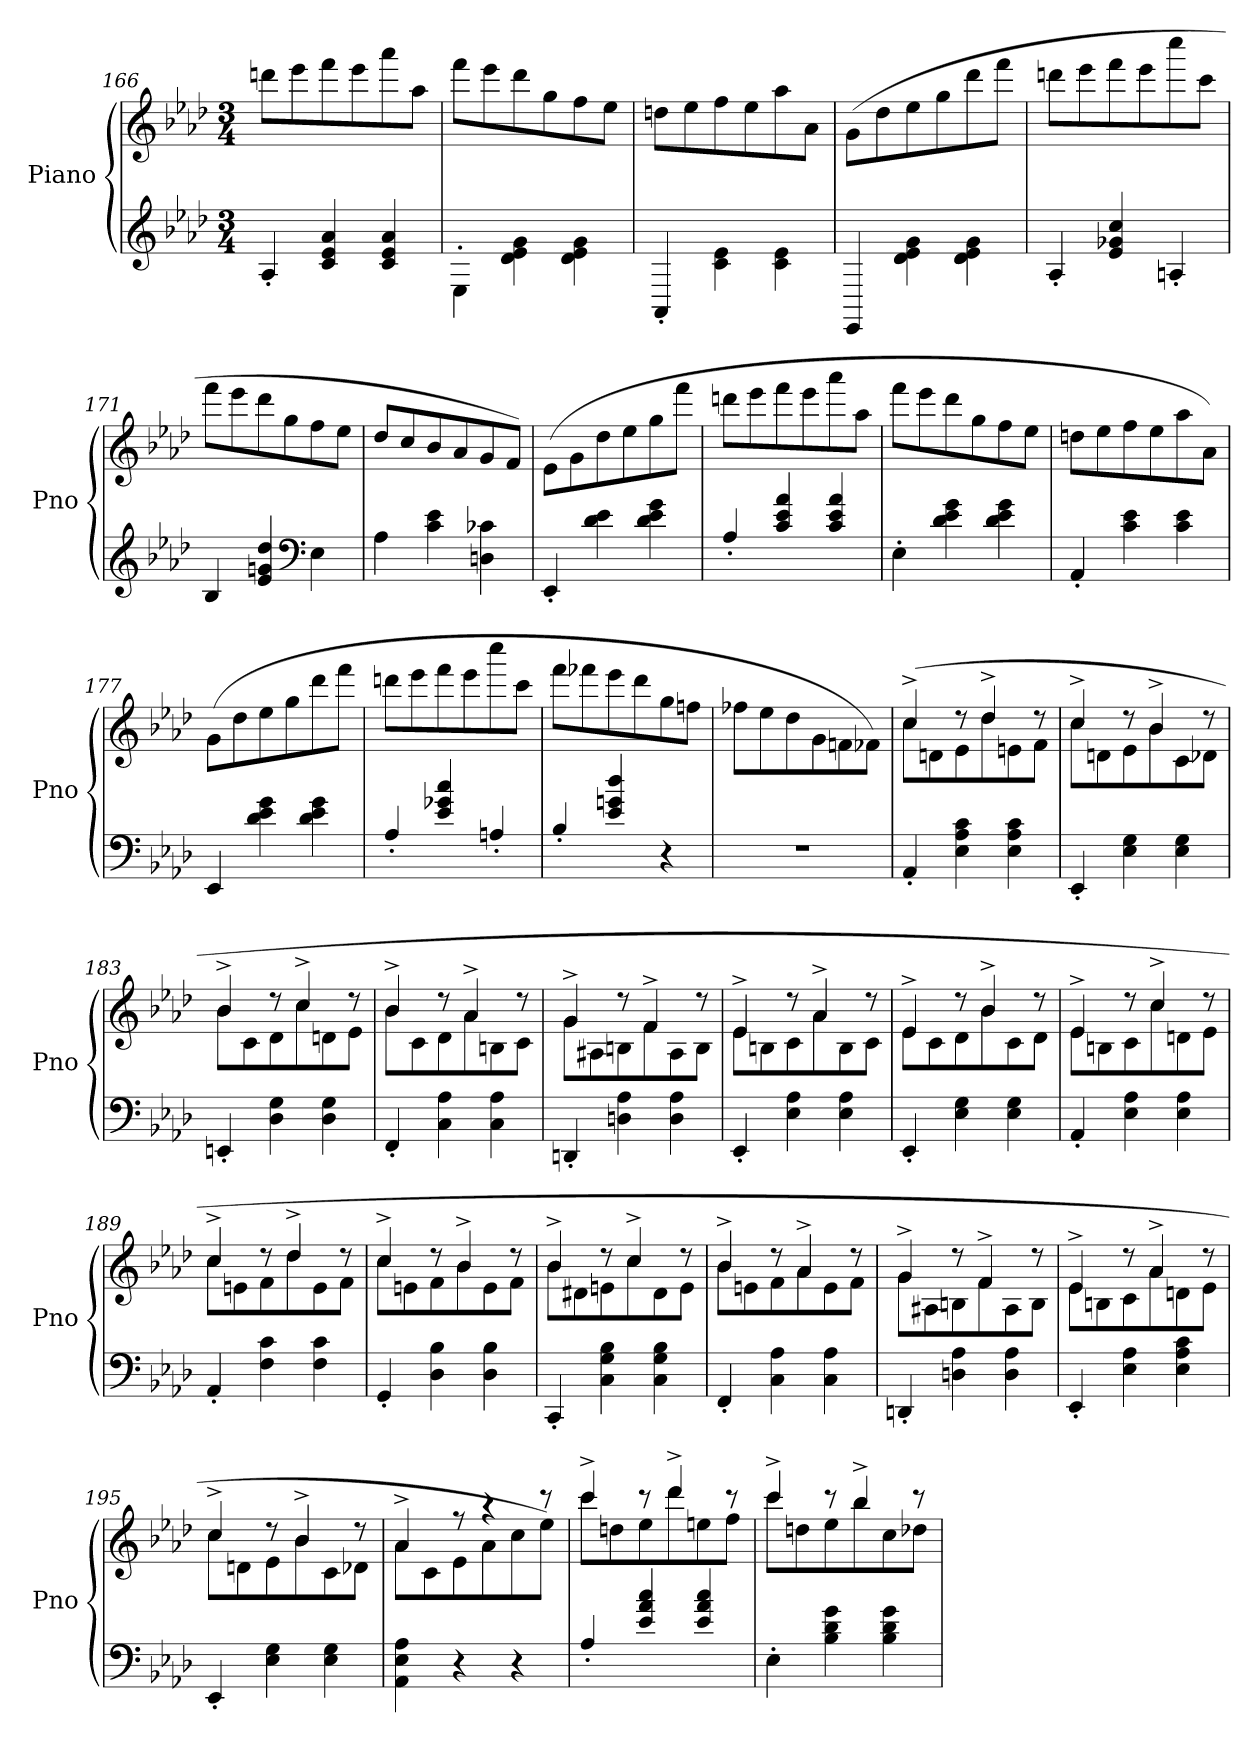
**kern	**kern
*part1	*part1
*staff2	*staff1
*I"Piano	*
*I'Pno	*
*clefG2	*clefG2
*k[b-e-a-d-]	*k[b-e-a-d-]
*M3/4	*M3/4
=166	=166
4A-'/	8dddn\L
.	8eee-\
4c/ 4e-/ 4a-/	8fff\
.	8eee-\
4c/ 4e-/ 4a-/	8aaa-\
.	8aa-\J
=167	=167
4E-'\	8fff\L
.	8eee-\
4d-\ 4e-\ 4g\	8ddd-\
.	8gg\
4d-\ 4e-\ 4g\	8ff\
.	8ee-\J
=168	=168
4AA-'/	8ddn\L
.	8ee-\
4c\ 4e-\	8ff\
.	8ee-\
4c\ 4e-\	8aa-\
.	8a-\J
=169	=169
4EE-/	(8g\L
.	8dd-\
4d-\ 4e-\ 4g\	8ee-\
.	8gg\
4d-\ 4e-\ 4g\	8ddd-\
.	8fff\J
=170	=170
4A-'/	8dddn\L
.	8eee-\
4e-/ 4g-X/ 4cc/	8fff\
.	8eee-\
4An'/	8cccc\
.	8ccc\J
=171	=171
4B-/	8fff\L
.	8eee-\
4e-/ 4gn/ 4dd-/	8ddd-\
.	8gg\
*clefF4	*
4E-\	8ff\
.	8ee-\J
=172	=172
4A-\	8dd-/L
.	8cc/
4c\ 4e-\	8b-/
.	8a-/
4Dn\ 4c-X\	8g/
.	8f/J)
=173	=173
4EE-'/	(8e-\L
.	8g\
4d-\ 4e-\	8dd-\
.	8ee-\
4d-\ 4e-\ 4g\	8gg\
.	8fff\J
=174	=174
4A-'/	8dddn\L
.	8eee-\
4c/ 4e-/ 4a-/	8fff\
.	8eee-\
4c/ 4e-/ 4a-/	8aaa-\
.	8aa-\J
=175	=175
4E-'\	8fff\L
.	8eee-\
4d-\ 4e-\ 4g\	8ddd-\
.	8gg\
4d-\ 4e-\ 4g\	8ff\
.	8ee-\J
=176	=176
4AA-'/	8ddn\L
.	8ee-\
4c\ 4e-\	8ff\
.	8ee-\
4c\ 4e-\	8aa-\
.	8a-\J)
=177	=177
4EE-/	(8g\L
.	8dd-\
4d-\ 4e-\ 4g\	8ee-\
.	8gg\
4d-\ 4e-\ 4g\	8ddd-\
.	8fff\J
=178	=178
4A-'/	8dddn\L
.	8eee-\
4e-/ 4g-X/ 4cc/	8fff\
.	8eee-\
4An'/	8cccc\
.	8ccc\J
=179	=179
4B-'/	8fff\L
.	8fff-X\
4e-/ 4gn/ 4dd-/	8eee-\
.	8ddd-\
4r	8gg\
.	8ffn\J
=180	=180
2.r	8ff-X\L
.	8ee-\
.	8dd-\
.	8g\
.	8fn\
.	8f-X\J)
=181	=181
*	*^
4AA-'/	(4cc^/	8cc\L
.	.	8dn\
4E-\ 4A-\ 4c\	8r	8e-\
.	4dd-^/	8dd-\
4E-\ 4A-\ 4c\	.	8en\
.	8r	8f\J
=182	=182	=182
4EE-'/	4cc^/	8cc\L
.	.	8dn\
4E-\ 4G\	8r	8e-\
.	4b-^/	8b-\
4E-\ 4G\	.	8c\
.	8r	8d-X\J
=183	=183	=183
4EEn'/	4b-^/	8b-\L
.	.	8c\
4D-\ 4G\	8r	8d-\
.	4cc^/	8cc\
4D-\ 4G\	.	8dn\
.	8r	8e-\J
=184	=184	=184
4FF'/	4b-^/	8b-\L
.	.	8c\
4C\ 4A-\	8r	8d-\
.	4a-^/	8a-\
4C\ 4A-\	.	8Bn\
.	8r	8c\J
=185	=185	=185
4DDn'/	4g^/	8g\L
.	.	8A#X\
4Dn\ 4A-\	8r	8Bn\
.	4f^/	8f\
4D\ 4A-\	.	8A#\
.	8r	8B\J
=186	=186	=186
4EE-'/	4e-^/	8e-\L
.	.	8Bn\
4E-\ 4A-\	8r	8c\
.	4a-^/	8a-\
4E-\ 4A-\	.	8B\
.	8r	8c\J
=187	=187	=187
4EE-'/	4e-^/	8e-\L
.	.	8c\
4E-\ 4G\	8r	8d-\
.	4b-^/	8b-\
4E-\ 4G\	.	8c\
.	8r	8d-\J
=188	=188	=188
4AA-'/	4e-^/	8e-\L
.	.	8Bn\
4E-\ 4A-\	8r	8c\
.	4cc^/	8cc\
4E-\ 4A-\	.	8dn\
.	8r	8e-\J
=189	=189	=189
4AA-'/	4cc^/	8cc\L
.	.	8en\
4F\ 4c\	8r	8f\
.	4dd-^/	8dd-\
4F\ 4c\	.	8e\
.	8r	8f\J
=190	=190	=190
4GG'/	4cc^/	8cc\L
.	.	8en\
4D-\ 4B-\	8r	8f\
.	4b-^/	8b-\
4D-\ 4B-\	.	8e\
.	8r	8f\J
=191	=191	=191
4CC'/	4b-^/	8b-\L
.	.	8d#X\
4C\ 4G\ 4B-\	8r	8en\
.	4cc^/	8cc\
4C\ 4G\ 4B-\	.	8d#\
.	8r	8e\J
=192	=192	=192
4FF'/	4b-^/	8b-\L
.	.	8en\
4C\ 4A-\	8r	8f\
.	4a-^/	8a-\
4C\ 4A-\	.	8e\
.	8r	8f\J
=193	=193	=193
4DDn'/	4g^/	8g\L
.	.	8A#X\
4Dn\ 4A-\	8r	8Bn\
.	4f^/	8f\
4D\ 4A-\	.	8A#\
.	8r	8B\J
=194	=194	=194
4EE-'/	4e-^/	8e-\L
.	.	8Bn\
4E-\ 4A-\	8r	8c\
.	4a-^/	8a-\
4E-\ 4A-\ 4c\	.	8dn\
.	8r	8e-\J
=195	=195	=195
4EE-'/	4cc^/	8cc\L
.	.	8dn\
4E-\ 4G\	8r	8e-\
.	4b-^/	8b-\
4E-\ 4G\	.	8c\
.	8r	8d-X\J
=196	=196	=196
4AA-\ 4E-\ 4A-\	4a-^/	8a-\L
.	.	8c\
4r	8r	8e-\
.	4r	8a-\
4r	.	8cc\
.	8r	8ee-\J)
=197	=197	=197
4A-'/	4ccc^/	8ccc\L
.	.	8ddn\
4e-/ 4a-/ 4cc/	8r	8ee-\
.	4ddd-^/	8ddd-\
4e-/ 4a-/ 4cc/	.	8een\
.	8r	8ff\J
=198	=198	=198
4E-'\	4ccc^/	8ccc\L
.	.	8ddn\
4B-\ 4d-\ 4g\	8r	8ee-\
.	4bb-^/	8bb-\
4B-\ 4d-\ 4g\	.	8cc\
.	8r	8dd-X\J
*	*v	*v
=	=
*-	*-
